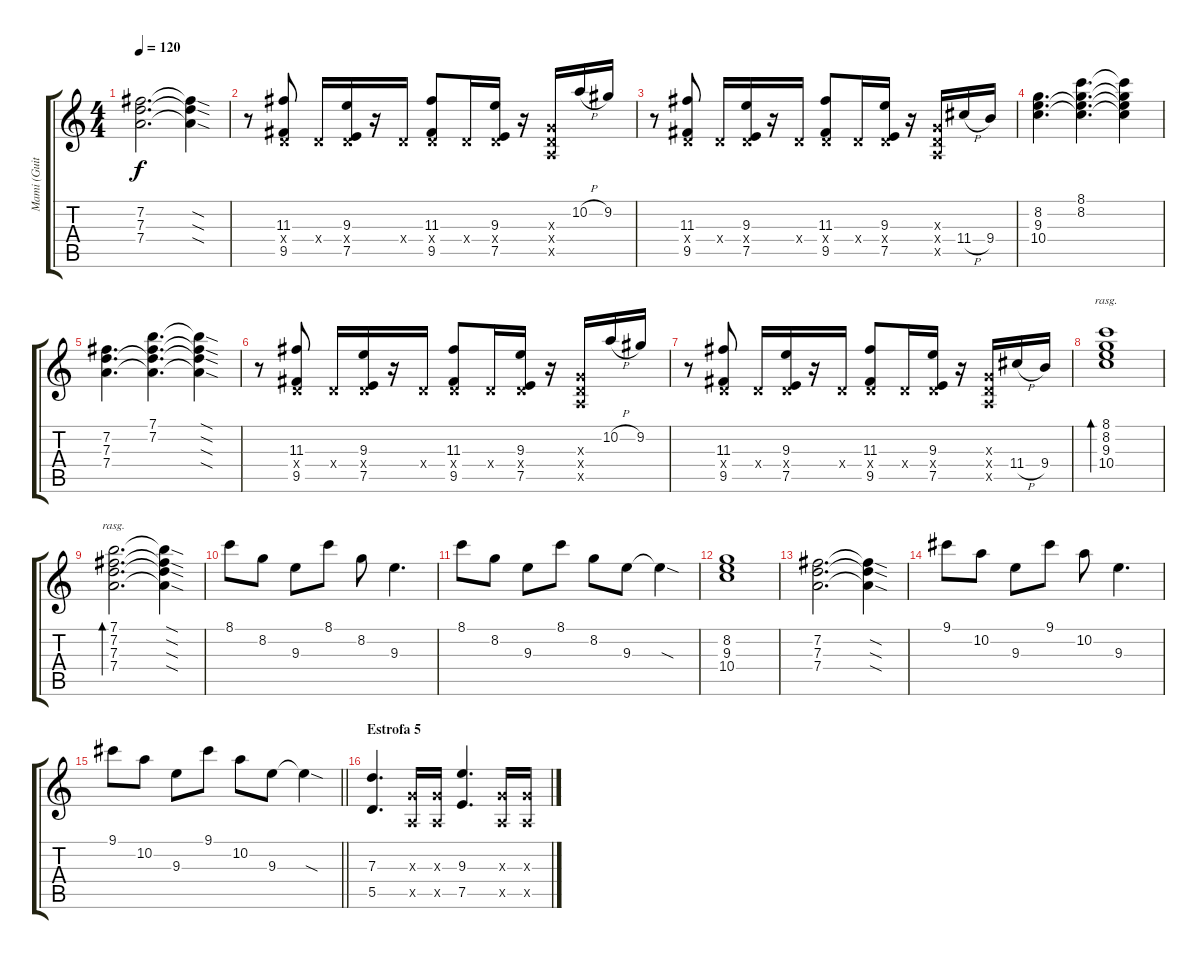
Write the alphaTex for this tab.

\track ("Mami (Guitar)" "Mami (Guit") {instrument distortionguitar}
\staff {score tabs}
\tuning (E4 B3 G3 D3 A2 E2) {hide}
\ts (4 4)
\tempo 120
\clef g2
\ks c
(7.2 7.3 7.4).2{d dy f} (7.2{sod t} 7.3{sod t} 7.4{sod t}).4 |
r.8 (11.3 0.4{x} 9.5).8 0.4{x}.16 (9.3 0.4{x} 7.5).16 r.16 0.4{x}.16 (11.3 0.4{x} 9.5).8 0.4{x}.16 (9.3 0.4{x} 7.5).16 r.16 (0.3{x} 0.4{x} 0.5{x}).16 10.2{h}.16 9.2.16 |
r.8 (11.3 0.4{x} 9.5).8 0.4{x}.16 (9.3 0.4{x} 7.5).16 r.16 0.4{x}.16 (11.3 0.4{x} 9.5).8 0.4{x}.16 (9.3 0.4{x} 7.5).16 r.16 (0.3{x} 0.4{x} 0.5{x}).16 11.4{h}.16 9.4.16 |
(8.2 9.3 10.4).4{d} (8.1 8.2 9.3{t} 10.4{t}).4{d} (8.1{t} 8.2{t} 9.3{t} 10.4{t}).4 |
(7.2 7.3 7.4).4{d} (7.1 7.2 7.3{t} 7.4{t}).4{d} (7.1{sod t} 7.2{sod t} 7.3{sod t} 7.4{sod t}).4 |
r.8 (11.3 0.4{x} 9.5).8 0.4{x}.16 (9.3 0.4{x} 7.5).16 r.16 0.4{x}.16 (11.3 0.4{x} 9.5).8 0.4{x}.16 (9.3 0.4{x} 7.5).16 r.16 (0.3{x} 0.4{x} 0.5{x}).16 10.2{h}.16 9.2.16 |
r.8 (11.3 0.4{x} 9.5).8 0.4{x}.16 (9.3 0.4{x} 7.5).16 r.16 0.4{x}.16 (11.3 0.4{x} 9.5).8 0.4{x}.16 (9.3 0.4{x} 7.5).16 r.16 (0.3{x} 0.4{x} 0.5{x}).16 11.4{h}.16 9.4.16 |
(8.1 8.2 9.3 10.4).1{bd 240 rasg ii} |
(7.1 7.2 7.3 7.4).2{d bd 240 rasg ii} (7.1{sod t} 7.2{sod t} 7.3{sod t} 7.4{sod t}).4 |
8.1.8 8.2.8 9.3.8 8.1.8 8.2.8 9.3.4{d} |
8.1.8 8.2.8 9.3.8 8.1.8 8.2.8 9.3.8 9.3{sod t}.4 |
(8.2 9.3 10.4).1 |
(7.2 7.3 7.4).2{d} (7.2{sod t} 7.3{sod t} 7.4{sod t}).4 |
9.1.8 10.2.8 9.3.8 9.1.8 10.2.8 9.3.4{d} |
\barLineRight lightlight
9.1.8 10.2.8 9.3.8 9.1.8 10.2.8 9.3.8 9.3{sod t}.4 |
\section ("" "Estrofa 5")
(7.3 5.5).4{d} (0.3{x} 0.5{x}).16 (0.3{x} 0.5{x}).16 (9.3 7.5).4{d} (0.3{x} 0.5{x}).16 (0.3{x} 0.5{x}).16
